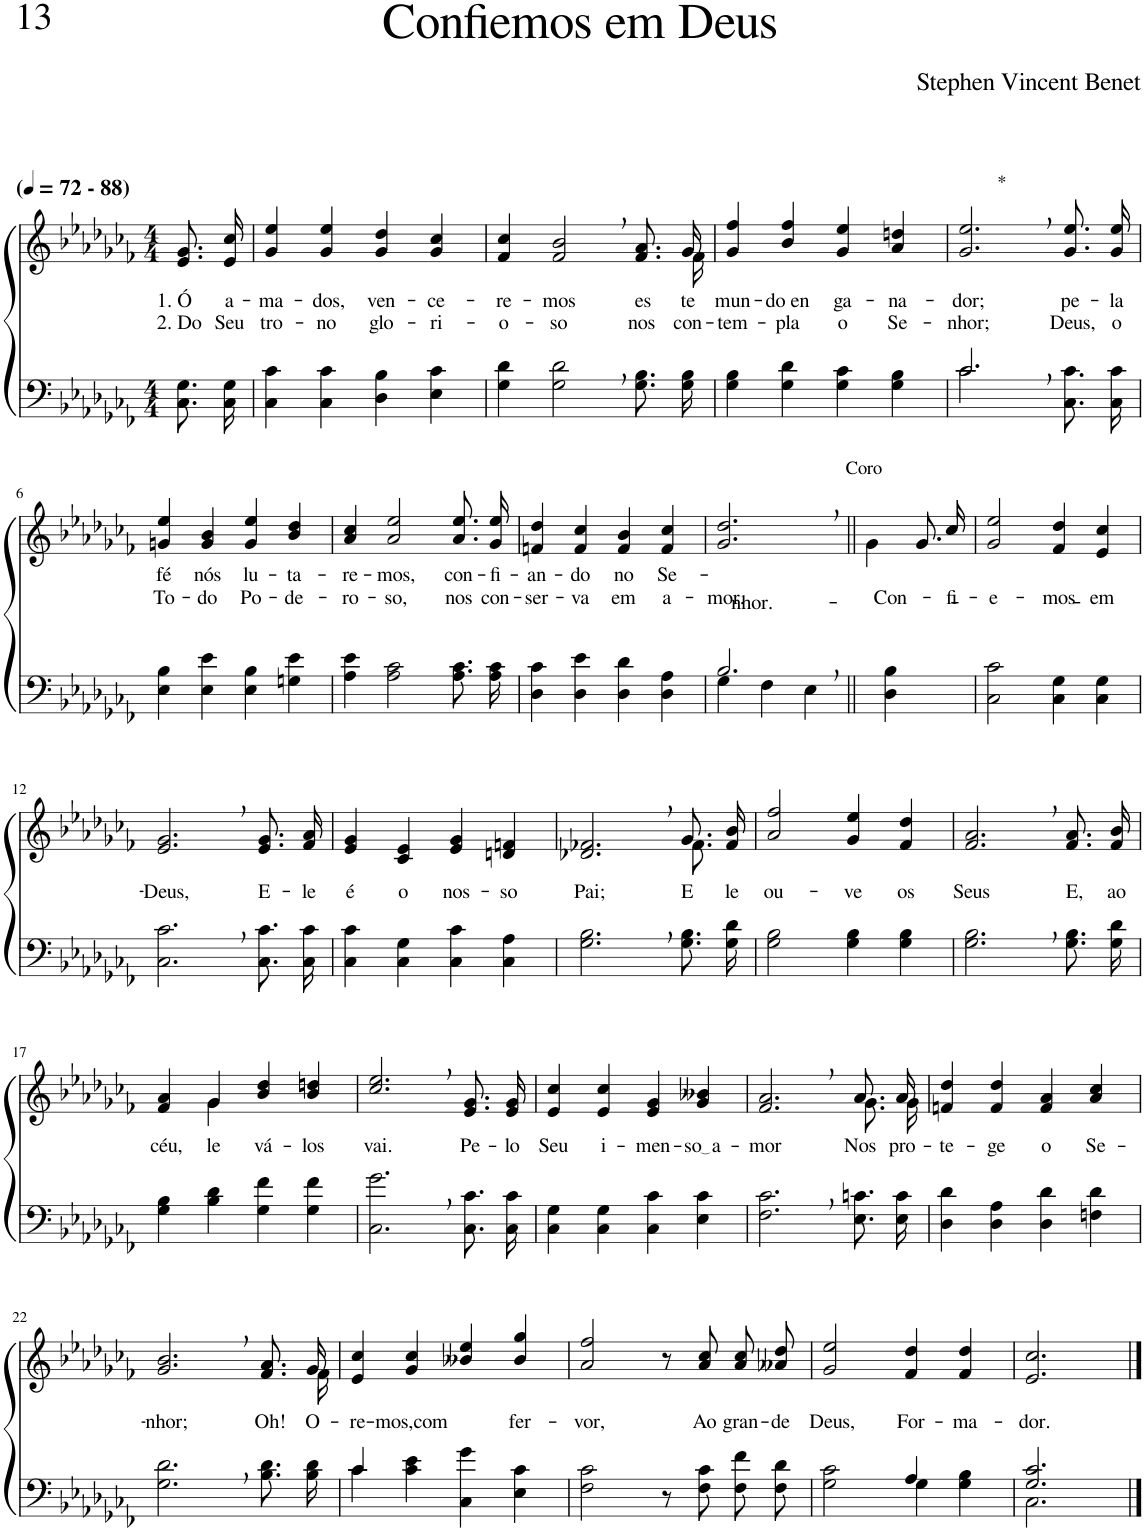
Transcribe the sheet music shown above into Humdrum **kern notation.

**kern	**kern	**text	**text
*part2	*part1	*part1	*part1
*staff2	*staff1	*staff1	*staff1
*I"Parte III e IV	*I"Parte I e II	*	*
*clefF4	*clefG2	*	*
*Trd2c3	*Trd2c3	*	*
*k[b-e-a-d-g-c-f-]	*k[b-e-a-d-g-c-f-]	*	*
*M4/4	*M4/4	*	*
*MM72	*MM72	*	*
=1	=1	=1	=1
!	!LO:TX:a:B:t=(	!	!
!	!LO:TX:a:B:t=- 88)	!	!
!	!	!LO:LY:b	!LO:LY:b
8.C-\ 8.G-\L	8.e-/ 8.g-/L	1. Ó	2. Do
!	!	!LO:LY:b	!LO:LY:b
16C-\ 16G-\Jk	16e-/ 16cc-/Jk	a-	Seu
=2	=2	=2	=2
!	!	!LO:LY:b	!LO:LY:b
4C-\ 4c-\	4g-/ 4ee-/	-ma-	tro-
!	!	!LO:LY:b	!LO:LY:b
4C-\ 4c-\	4g-/ 4ee-/	-dos,	-no
!	!	!LO:LY:b	!LO:LY:b
4D-\ 4B-\	4g-/ 4dd-/	ven-	glo-
!	!	!LO:LY:b	!LO:LY:b
4E-\ 4c-\	4g-/ 4cc-/	-ce-	-ri-
=3	=3	=3	=3
!	!	!LO:LY:b	!LO:LY:b
*	*^	*	*
4G-\ 4d-\	4f-/ 4cc-/	2...ryy	-re-	-o-
!	!	!	!LO:LY:b	!LO:LY:b
2G-\, 2d-\,	2f-/, 2b-/,	.	-mos	-so
!	!	!	!LO:LY:b	!LO:LY:b
8.G-\ 8.B-\L	8.f-/ 8.a-/L	.	es-	nos
!	!	!	!LO:LY:b	!LO:LY:b
16G-\ 16B-\Jk	16g-/Jk	16f-\	-te	con-
=4	=4	=4	=4	=4
!	!	!	!LO:LY:b	!LO:LY:b
*	*v	*v	*	*
4G-\ 4B-\	4g-/ 4ff-/	mun-	-tem-
!	!	!LO:LY:b	!LO:LY:b
4G-\ 4d-\	4b-/ 4ff-/	-do en	-pla
!	!	!LO:LY:b	!LO:LY:b
4G-\ 4c-\	4g-/ 4ee-/	ga-	o
!	!	!LO:LY:b	!LO:LY:b
4G-\ 4B-\	4a-/ 4ddn/	-na-	Se-
=5	=5	=5	=5
*^	*	*	*
!	!	!LO:TX:a:t=*	!	!
!	!	!	!LO:LY:b	!LO:LY:b
2.c-,/	2.c-\	2.g-/, 2.ee-/,	-dor;	-nhor;
!	!	!	!LO:LY:b	!LO:LY:b
4ryy	8.C-\ 8.c-\L	8.g-\ 8.ee-\L	pe-	Deus,
!	!	!	!LO:LY:b	!LO:LY:b
.	16C-\ 16c-\Jk	16g-\ 16ee-\Jk	-la	o
!!LO:LB:g=z
=6	=6	=6	=6	=6
!	!	!	!LO:LY:b	!LO:LY:b
*v	*v	*	*	*
4E-\ 4B-\	4gn/ 4ee-/	fé	To-
!	!	!LO:LY:b	!LO:LY:b
4E-\ 4e-\	4g/ 4b-/	nós	-do
!	!	!LO:LY:b	!LO:LY:b
4E-\ 4B-\	4g/ 4ee-/	lu-	Po-
!	!	!LO:LY:b	!LO:LY:b
4Gn\ 4e-\	4b-/ 4dd-/	-ta-	-de-
=7	=7	=7	=7
!	!	!LO:LY:b	!LO:LY:b
4A-\ 4e-\	4a-/ 4cc-/	-re-	-ro-
!	!	!LO:LY:b	!LO:LY:b
2A-\ 2c-\	2a-/ 2ee-/	mos,	-so,
!	!	!LO:LY:b	!LO:LY:b
8.A-\ 8.c-\L	8.a-\ 8.ee-\L	-con-	nos
!	!	!LO:LY:b	!LO:LY:b
16A-\ 16c-\Jk	16g-\ 16ee-\Jk	-fi-	con-
=8	=8	=8	=8
!	!	!LO:LY:b	!LO:LY:b
4D-\ 4c-\	4fn/ 4dd-/	-an-	-ser-
!	!	!LO:LY:b	!LO:LY:b
4D-\ 4e-\	4f/ 4cc-/	-do	-va
!	!	!LO:LY:b	!LO:LY:b
4D-\ 4d-\	4f/ 4b-/	no	em
!	!	!LO:LY:b	!LO:LY:b
4D-\ 4A-\	4f/ 4cc-/	Se-	a-
=9	=9	=9	=9
*^	*	*	*
!	!	!	!LO:LY:b	!LO:LY:b
2.B-,/	4G-\	2.g-/, 2.dd-/,	-nhor.-	-mor.
.	4F-\	.	.	.
.	4E-\	.	.	.
=10||	=10||	=10||	=10||	=10||
!	!	!LO:TX:a:t=Coro	!	!
!	!	!	!	!LO:LY:b
*v	*v	*^	*	*
4D-\ 4B-\	8.g-/L	4g-\	.	Con-
!	!	!	!	!LO:LY:b
.	16cc-/Jk	.	.	-fi-
*	*v	*v	*	*
=11	=11	=11	=11
!	!	!	!LO:LY:b
2C-\ 2c-\	2g-/ 2ee-/	.	-e-
!	!	!	!LO:LY:b
4C-\ 4G-\	4f-/ 4dd-/	.	-mos
!	!	!	!LO:LY:b
4C-\ 4G-\	4e-/ 4cc-/	.	em
!!LO:LB:g=z
=12	=12	=12	=12
!	!	!LO:LY:b	!
2.C-\, 2.c-\,	2.e-/, 2.g-/,	-Deus,	.
!	!	!LO:LY:b	!
8.C-\ 8.c-\L	8.e-/ 8.g-/L	E-	.
!	!	!LO:LY:b	!
16C-\ 16c-\Jk	16f-/ 16a-/Jk	-le	.
=13	=13	=13	=13
!	!	!LO:LY:b	!
4C-\ 4c-\	4e-/ 4g-/	é	.
!	!	!LO:LY:b	!
4C-\ 4G-\	4c-/ 4e-/	o	.
!	!	!LO:LY:b	!
4C-\ 4c-\	4e-/ 4g-/	nos-	.
!	!	!LO:LY:b	!
4C-\ 4A-\	4dn/ 4fn/	-so	.
=14	=14	=14	=14
!	!	!LO:LY:b	!
*	*^	*	*
2.G-\, 2.B-\,	2.d-X/, 2.f-X/,	2.ryy	Pai;	.
!	!	!	!LO:LY:b	!
8.G-\ 8.B-\L	8.g-/L	8.f-\	E-	.
!	!	!	!LO:LY:b	!
16G-\ 16d-\Jk	16f-/ 16b-/Jk	16ryy	-le	.
=15	=15	=15	=15	=15
!	!	!	!LO:LY:b	!
*	*v	*v	*	*
2G-\ 2B-\	2a-/ 2ff-/	ou-	.
!	!	!LO:LY:b	!
4G-\ 4B-\	4g-/ 4ee-/	-ve	.
!	!	!LO:LY:b	!
4G-\ 4B-\	4f-/ 4dd-/	os	.
=16	=16	=16	=16
!	!	!LO:LY:b	!
2.G-\, 2.B-\,	2.f-/, 2.a-/,	Seus	.
!	!	!LO:LY:b	!
8.G-\ 8.B-\L	8.f-/ 8.a-/L	E,	.
!	!	!LO:LY:b	!
16G-\ 16d-\Jk	16f-/ 16b-/Jk	ao	.
!!LO:LB:g=z
=17	=17	=17	=17
!	!	!LO:LY:b	!
*	*^	*	*
4G-\ 4B-\	4f-/ 4a-/	4ryy	céu,	.
!	!	!	!LO:LY:b	!
4B-\ 4d-\	4g-/	4g-\	le-	.
!	!	!	!LO:LY:b	!
4G-\ 4f-\	4b-/ 4dd-/	2ryy	-vá-	.
!	!	!	!LO:LY:b	!
4G-\ 4f-\	4b-/ 4ddn/	.	-los	.
*	*v	*v	*	*
=18	=18	=18	=18
!	!	!LO:LY:b	!
2.C-\, 2.g-\,	2.cc-/, 2.ee-/,	vai.	.
!	!	!LO:LY:b	!
8.C-\ 8.c-\L	8.e-/ 8.g-/L	Pe-	.
!	!	!LO:LY:b	!
16C-\ 16c-\Jk	16e-/ 16g-/Jk	-lo	.
=19	=19	=19	=19
!	!	!LO:LY:b	!
4C-\ 4G-\	4e-/ 4cc-/	Seu	.
!	!	!LO:LY:b	!
4C-\ 4G-\	4e-/ 4cc-/	i-	.
!	!	!LO:LY:b	!
4C-\ 4c-\	4e-/ 4g-/	-men-	.
!	!	!LO:LY:b	!
4E-\ 4c-\	4g-/ 4b--X/	so a	.
=20	=20	=20	=20
!	!	!LO:LY:b	!
*	*^	*	*
2.F-\, 2.c-\,	2.f-/, 2.a-/,	2.ryy	-mor	.
!	!	!	!LO:LY:b	!
8.E-\ 8.cn\L	8.a-/L	8.g-\L	Nos	.
!	!	!	!LO:LY:b	!
16E-\ 16c\Jk	16a-/Jk	16g-\Jk	pro-	.
=21	=21	=21	=21	=21
!	!	!	!LO:LY:b	!
*	*v	*v	*	*
4D-\ 4d-\	4fn/ 4dd-/	-te-	.
!	!	!LO:LY:b	!
4D-\ 4A-\	4f/ 4dd-/	-ge	.
!	!	!LO:LY:b	!
4D-\ 4d-\	4f/ 4a-/	o	.
!	!	!LO:LY:b	!
4Fn\ 4d-\	4a-/ 4cc-/	Se-	.
!!LO:LB:g=z
=22	=22	=22	=22
!	!	!LO:LY:b	!
*	*^	*	*
2.G-\, 2.d-\,	2.g-/, 2.b-/,	2...ryy	-nhor;	.
!	!	!	!LO:LY:b	!
8.B-\ 8.d-\L	8.f-/ 8.a-/L	.	Oh!	.
!	!	!	!LO:LY:b	!
16B-\ 16d-\Jk	16g-/Jk	16f-\	O-	.
=23	=23	=23	=23	=23
*^	*	*	*	*
!	!	!	!	!LO:LY:b	!
*	*	*v	*v	*	*
4c-/	4c-\	4e-/ 4cc-/	-re-	.
!	!	!	!LO:LY:b	!
2.ryy	4c-\ 4e-\	4g-/ 4cc-/	-mos,com	.
.	4C-\ 4g-\	4b--X/ 4ee-/	.	.
!	!	!	!LO:LY:b	!
.	4E-\ 4c-\	4b--/ 4gg-/	fer-	.
=24	=24	=24	=24	=24
!	!	!	!LO:LY:b	!
*v	*v	*	*	*
2F-\ 2c-\	2a-/ 2ff-/	-vor,	.
8r	8r	.	.
!	!	!LO:LY:b	!
8F-\ 8c-\	8a-/ 8cc-/	Ao	.
!	!	!LO:LY:b	!
8F-\ 8f-\L	8a-\ 8cc-\L	gran-	.
!	!	!LO:LY:b	!
8F-\ 8d-\J	8a--X\ 8dd-\J	-de	.
=25	=25	=25	=25
*^	*	*	*
!	!	!	!LO:LY:b	!
2ryy	2G-\ 2c-\	2g-/ 2ee-/	Deus,	.
!	!	!	!LO:LY:b	!
4A-/	4G-\	4f-/ 4dd-/	For-	.
!	!	!	!LO:LY:b	!
4ryy	4G-\ 4B-\	4f-/ 4dd-/	-ma-	.
=26	=26	=26	=26	=26
!	!	!	!LO:LY:b	!
2.G-/ 2.c-/	2.C-\	2.e-/ 2.cc-/	-dor.	.
*v	*v	*	*	*
==	==	==	==
*-	*-	*-	*-
